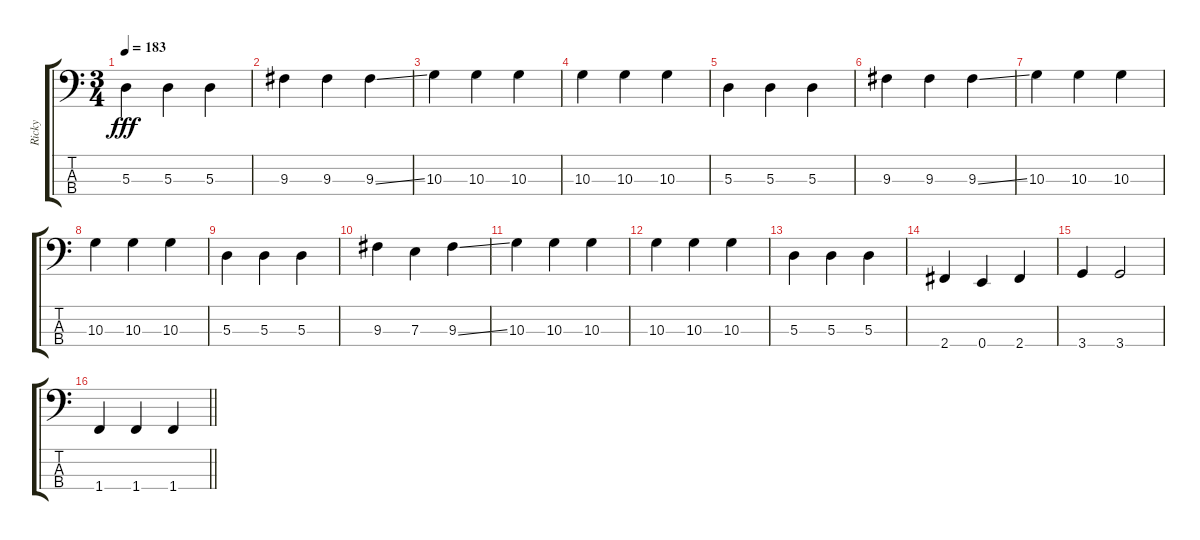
\track ("Ricky" "Ricky") {instrument acousticbass}
\staff {score tabs}
\tuning (G2 D2 A1 E1) {hide}
\ts (3 4)
\tempo 183
\clef f4
\ks c
5.3.4{dy fff} 5.3.4 5.3.4 |
9.3.4 9.3.4 9.3{ss}.4 |
10.3.4 10.3.4 10.3.4 |
10.3.4 10.3.4 10.3.4 |
5.3.4 5.3.4 5.3.4 |
9.3.4 9.3.4 9.3{ss}.4 |
10.3.4 10.3.4 10.3.4 |
10.3.4 10.3.4 10.3.4 |
5.3.4 5.3.4 5.3.4 |
9.3.4 7.3.4 9.3{ss}.4 |
10.3.4 10.3.4 10.3.4 |
10.3.4 10.3.4 10.3.4 |
5.3.4 5.3.4 5.3.4 |
2.4.4 0.4.4 2.4.4 |
3.4.4 3.4.2 |
\barLineRight lightlight
1.4.4 1.4.4 1.4.4
